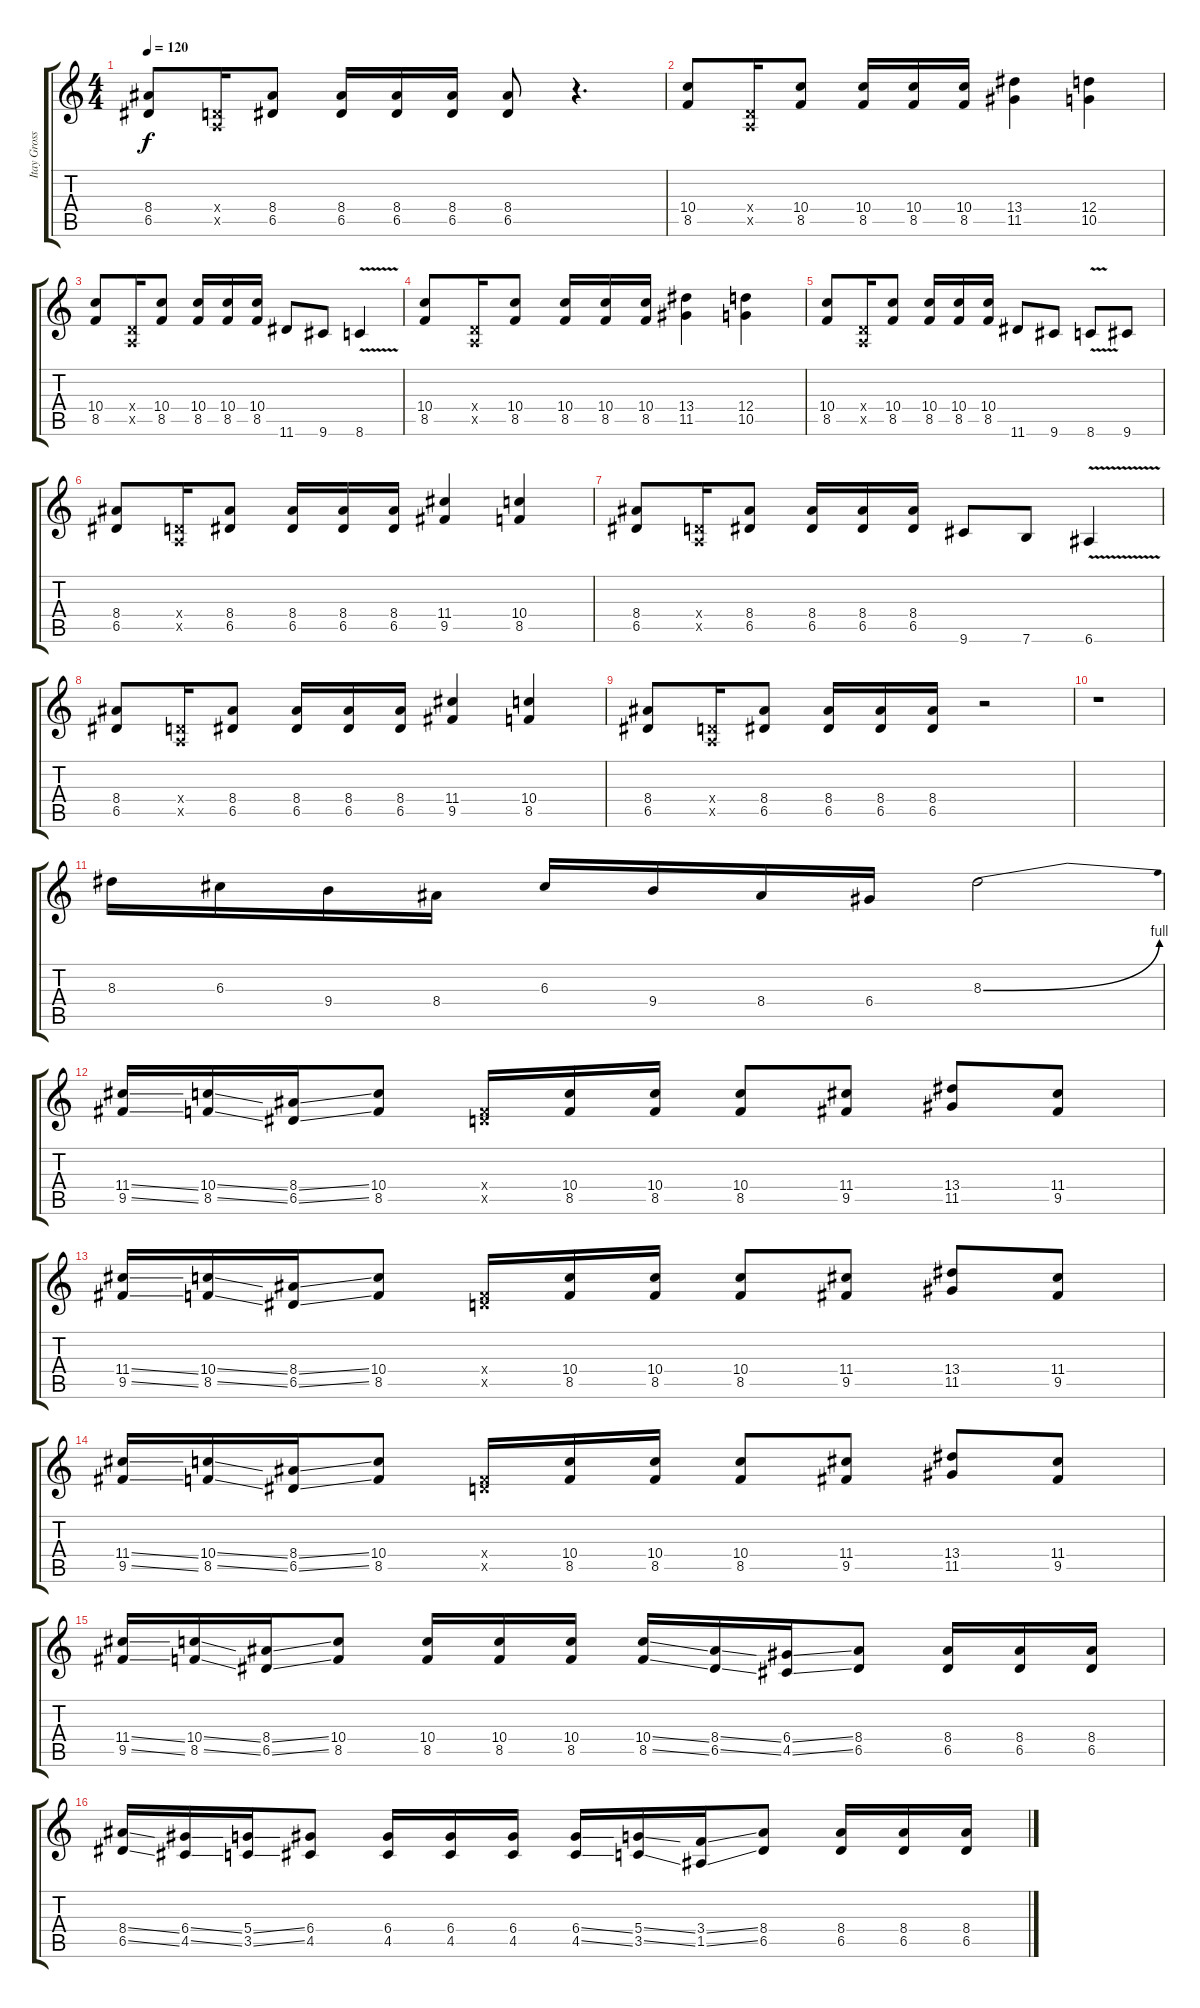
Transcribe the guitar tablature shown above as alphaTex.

\track ("Itay Gross" "Itay Gross") {instrument overdrivenguitar}
\staff {score tabs}
\tuning (E4 B3 G3 D3 A2 E2) {hide}
\ts (4 4)
\tempo 120
\clef g2
\ks c
(8.4 6.5).8{dy f} (0.4{x} 0.5{x}).16 (8.4 6.5).8 (8.4 6.5).16 (8.4 6.5).16 (8.4 6.5).16 (8.4 6.5).8 r.4{d} |
(10.4 8.5).8 (0.4{x} 0.5{x}).16 (10.4 8.5).8 (10.4 8.5).16 (10.4 8.5).16 (10.4 8.5).16 (13.4 11.5).4 (12.4 10.5).4 |
(10.4 8.5).8 (0.4{x} 0.5{x}).16 (10.4 8.5).8 (10.4 8.5).16 (10.4 8.5).16 (10.4 8.5).16 11.6.8 9.6.8 8.6{v}.4 |
(10.4 8.5).8 (0.4{x} 0.5{x}).16 (10.4 8.5).8 (10.4 8.5).16 (10.4 8.5).16 (10.4 8.5).16 (13.4 11.5).4 (12.4 10.5).4 |
(10.4 8.5).8 (0.4{x} 0.5{x}).16 (10.4 8.5).8 (10.4 8.5).16 (10.4 8.5).16 (10.4 8.5).16 11.6.8 9.6.8 8.6{v}.8 9.6.8 |
(8.4 6.5).8 (0.4{x} 0.5{x}).16 (8.4 6.5).8 (8.4 6.5).16 (8.4 6.5).16 (8.4 6.5).16 (11.4 9.5).4 (10.4 8.5).4 |
(8.4 6.5).8 (0.4{x} 0.5{x}).16 (8.4 6.5).8 (8.4 6.5).16 (8.4 6.5).16 (8.4 6.5).16 9.6.8 7.6.8 6.6{v}.4 |
(8.4 6.5).8 (0.4{x} 0.5{x}).16 (8.4 6.5).8 (8.4 6.5).16 (8.4 6.5).16 (8.4 6.5).16 (11.4 9.5).4 (10.4 8.5).4 |
(8.4 6.5).8 (0.4{x} 0.5{x}).16 (8.4 6.5).8 (8.4 6.5).16 (8.4 6.5).16 (8.4 6.5).16 r.2 |
r.1 |
8.3.16 6.3.16 9.4.16 8.4.16 6.3.16 9.4.16 8.4.16 6.4.16 8.3{be (bend 0 0 60 4)}.2 |
(11.4{ss} 9.5{ss}).16 (10.4{ss} 8.5{ss}).16 (8.4{ss} 6.5{ss}).16 (10.4 8.5).8 (0.4{x} 8.5{x}).16 (10.4 8.5).16 (10.4 8.5).16 (10.4 8.5).8 (11.4 9.5).8 (13.4 11.5).8 (11.4 9.5).8 |
(11.4{ss} 9.5{ss}).16 (10.4{ss} 8.5{ss}).16 (8.4{ss} 6.5{ss}).16 (10.4 8.5).8 (0.4{x} 8.5{x}).16 (10.4 8.5).16 (10.4 8.5).16 (10.4 8.5).8 (11.4 9.5).8 (13.4 11.5).8 (11.4 9.5).8 |
(11.4{ss} 9.5{ss}).16 (10.4{ss} 8.5{ss}).16 (8.4{ss} 6.5{ss}).16 (10.4 8.5).8 (0.4{x} 8.5{x}).16 (10.4 8.5).16 (10.4 8.5).16 (10.4 8.5).8 (11.4 9.5).8 (13.4 11.5).8 (11.4 9.5).8 |
(11.4{ss} 9.5{ss}).16 (10.4{ss} 8.5{ss}).16 (8.4{ss} 6.5{ss}).16 (10.4 8.5).8 (10.4 8.5).16 (10.4 8.5).16 (10.4 8.5).16 (10.4{ss} 8.5{ss}).16 (8.4{ss} 6.5{ss}).16 (6.4{ss} 4.5{ss}).16 (8.4 6.5).8 (8.4 6.5).16 (8.4 6.5).16 (8.4 6.5).16 |
(8.4{ss} 6.5{ss}).16 (6.4{ss} 4.5{ss}).16 (5.4{ss} 3.5{ss}).16 (6.4 4.5).8 (6.4 4.5).16 (6.4 4.5).16 (6.4 4.5).16 (6.4{ss} 4.5{ss}).16 (5.4{ss} 3.5{ss}).16 (3.4{ss} 1.5{ss}).16 (8.4 6.5).8 (8.4 6.5).16 (8.4 6.5).16 (8.4 6.5).16
